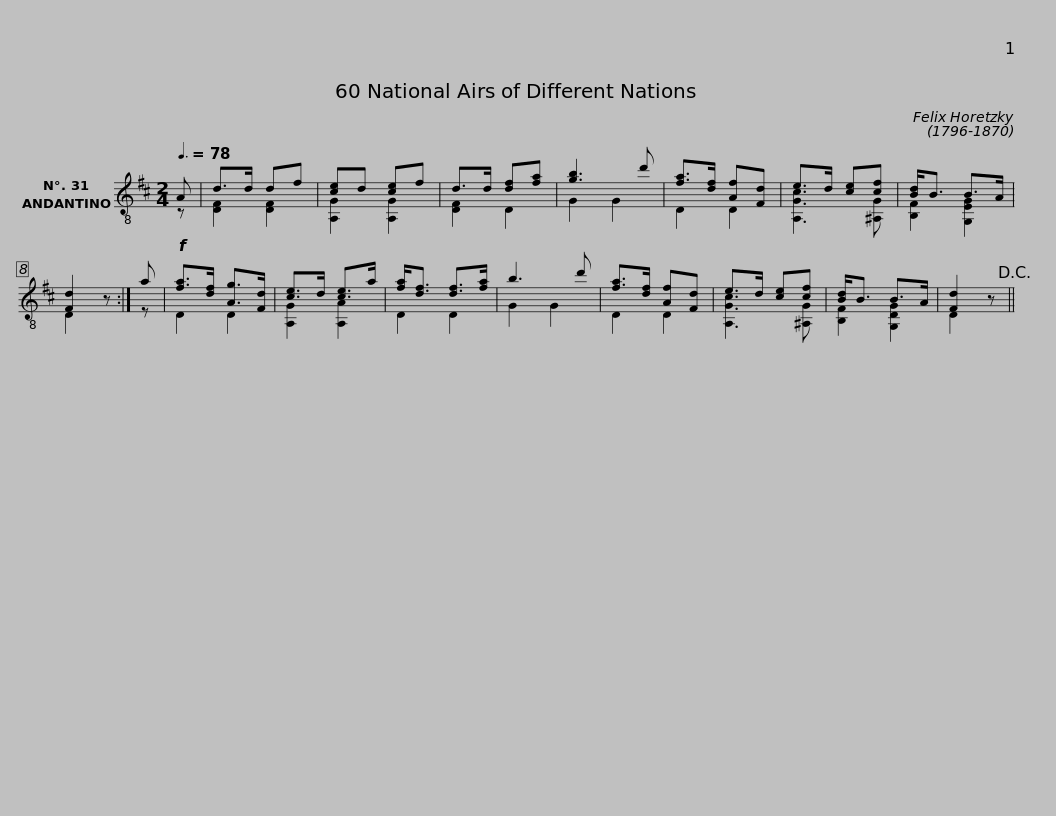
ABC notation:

X:1
%%score ( 1 2 )
L:1/8
Q:3/8=78
M:2/4
I:linebreak $
K:D
V:1 treble-8
V:2 treble-8
V:1
 A | d>d df | [ce]d [ce]f | d>d [df][fa] | [gb]3 d' | %5
 [fa]>[df] [Af][Fd] |$ e>d [ce][cf] | [Bd]<B B>A | [Fd]2 z :| a | %10
!f! [fa]>[df] [Ag]>[Fd] | [ce]>d [ce]>a |$ [fa]<[df] [df]>[fa] | b3 d' | [fa]>[df] [Af][Fd] | %15
 e>d [ce][cf] | [Bd]<B B>A | [Fd]2 z!D.C.! || %18
V:2
 z | [DF]2 [DF]2 | [A,G]2 [A,G]2 | [DF]2 D2 | G2 G2 | %5
 D2 D2 |$ [A,Gc]3 [^A,G] | [B,F]2 [G,EG]2 | D2 z :| z | %10
 D2 D2 | [A,G]2 [A,A]2 |$ D2 D2 | G2 G2 | D2 D2 | %15
 [A,Gc]3 [^A,G] | [B,F]2 [G,DG]2 | D2 z || %18
